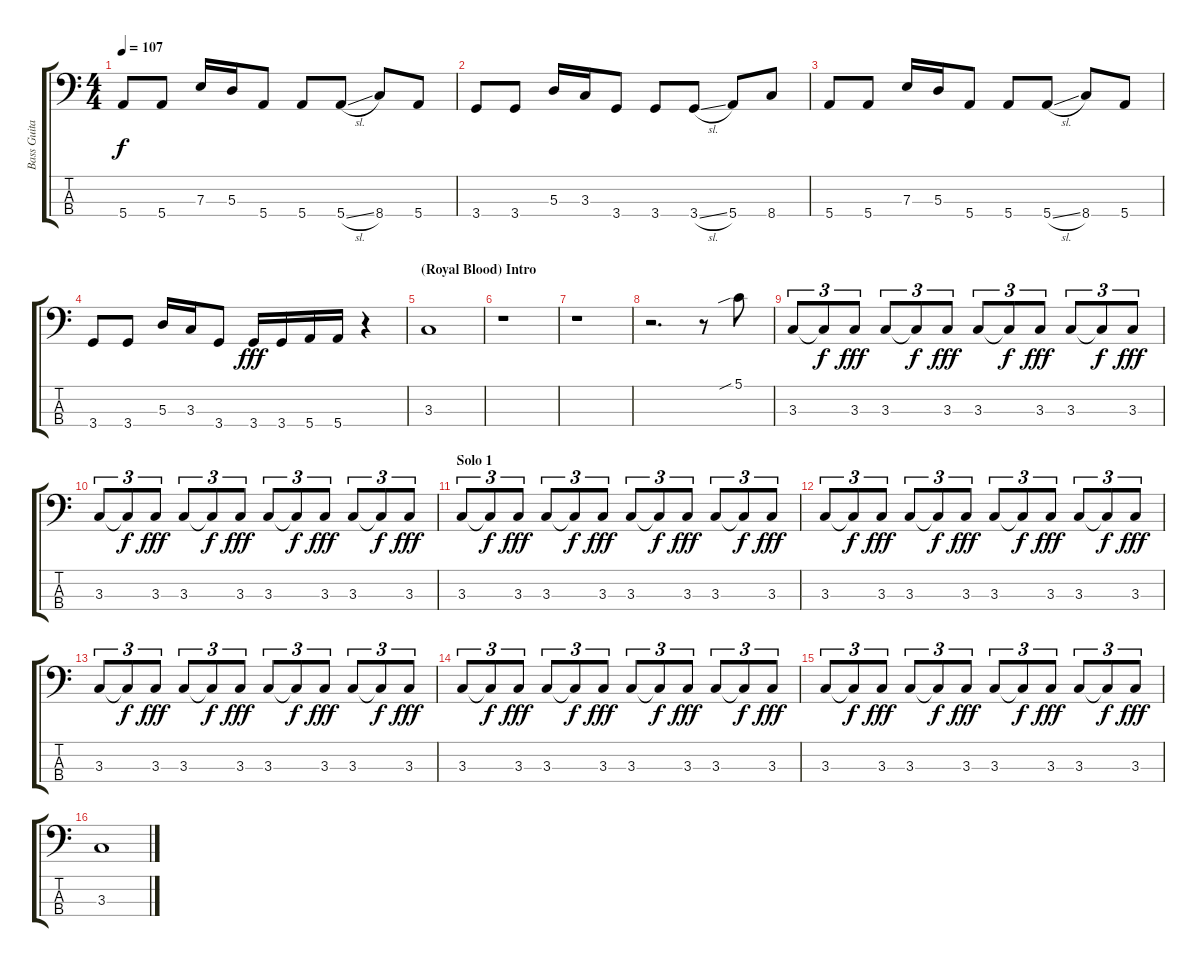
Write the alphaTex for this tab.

\track ("Bass Guitar" "Bass Guita") {instrument electricbassfinger}
\staff {score tabs}
\tuning (G2 D2 A1 E1) {hide}
\ts (4 4)
\tempo 107
\clef f4
\ks c
5.4.8{dy f} 5.4.8 7.3.16 5.3.16 5.4.8 5.4.8 5.4{sl}.8 8.4.8 5.4.8 |
3.4.8 3.4.8 5.3.16 3.3.16 3.4.8 3.4.8 3.4{sl}.8 5.4.8 8.4.8 |
5.4.8 5.4.8 7.3.16 5.3.16 5.4.8 5.4.8 5.4{sl}.8 8.4.8 5.4.8 |
3.4.8 3.4.8 5.3.16 3.3.16 3.4.8 3.4.16{dy fff} 3.4.16 5.4.16 5.4.16 r.4 |
\section ("" "(Royal Blood) Intro")
3.3.1 |
r.1 |
r.1 |
r.2{d} r.8 5.1{sib}.8 |
3.3.8{tu (3 2)} 3.3{t}.8{tu (3 2) dy f} 3.3.8{tu (3 2) dy fff} 3.3.8{tu (3 2)} 3.3{t}.8{tu (3 2) dy f} 3.3.8{tu (3 2) dy fff} 3.3.8{tu (3 2)} 3.3{t}.8{tu (3 2) dy f} 3.3.8{tu (3 2) dy fff} 3.3.8{tu (3 2)} 3.3{t}.8{tu (3 2) dy f} 3.3.8{tu (3 2) dy fff} |
3.3.8{tu (3 2)} 3.3{t}.8{tu (3 2) dy f} 3.3.8{tu (3 2) dy fff} 3.3.8{tu (3 2)} 3.3{t}.8{tu (3 2) dy f} 3.3.8{tu (3 2) dy fff} 3.3.8{tu (3 2)} 3.3{t}.8{tu (3 2) dy f} 3.3.8{tu (3 2) dy fff} 3.3.8{tu (3 2)} 3.3{t}.8{tu (3 2) dy f} 3.3.8{tu (3 2) dy fff} |
\section ("" "Solo 1")
3.3.8{tu (3 2)} 3.3{t}.8{tu (3 2) dy f} 3.3.8{tu (3 2) dy fff} 3.3.8{tu (3 2)} 3.3{t}.8{tu (3 2) dy f} 3.3.8{tu (3 2) dy fff} 3.3.8{tu (3 2)} 3.3{t}.8{tu (3 2) dy f} 3.3.8{tu (3 2) dy fff} 3.3.8{tu (3 2)} 3.3{t}.8{tu (3 2) dy f} 3.3.8{tu (3 2) dy fff} |
3.3.8{tu (3 2)} 3.3{t}.8{tu (3 2) dy f} 3.3.8{tu (3 2) dy fff} 3.3.8{tu (3 2)} 3.3{t}.8{tu (3 2) dy f} 3.3.8{tu (3 2) dy fff} 3.3.8{tu (3 2)} 3.3{t}.8{tu (3 2) dy f} 3.3.8{tu (3 2) dy fff} 3.3.8{tu (3 2)} 3.3{t}.8{tu (3 2) dy f} 3.3.8{tu (3 2) dy fff} |
3.3.8{tu (3 2)} 3.3{t}.8{tu (3 2) dy f} 3.3.8{tu (3 2) dy fff} 3.3.8{tu (3 2)} 3.3{t}.8{tu (3 2) dy f} 3.3.8{tu (3 2) dy fff} 3.3.8{tu (3 2)} 3.3{t}.8{tu (3 2) dy f} 3.3.8{tu (3 2) dy fff} 3.3.8{tu (3 2)} 3.3{t}.8{tu (3 2) dy f} 3.3.8{tu (3 2) dy fff} |
3.3.8{tu (3 2)} 3.3{t}.8{tu (3 2) dy f} 3.3.8{tu (3 2) dy fff} 3.3.8{tu (3 2)} 3.3{t}.8{tu (3 2) dy f} 3.3.8{tu (3 2) dy fff} 3.3.8{tu (3 2)} 3.3{t}.8{tu (3 2) dy f} 3.3.8{tu (3 2) dy fff} 3.3.8{tu (3 2)} 3.3{t}.8{tu (3 2) dy f} 3.3.8{tu (3 2) dy fff} |
3.3.8{tu (3 2)} 3.3{t}.8{tu (3 2) dy f} 3.3.8{tu (3 2) dy fff} 3.3.8{tu (3 2)} 3.3{t}.8{tu (3 2) dy f} 3.3.8{tu (3 2) dy fff} 3.3.8{tu (3 2)} 3.3{t}.8{tu (3 2) dy f} 3.3.8{tu (3 2) dy fff} 3.3.8{tu (3 2)} 3.3{t}.8{tu (3 2) dy f} 3.3.8{tu (3 2) dy fff} |
3.3.1
